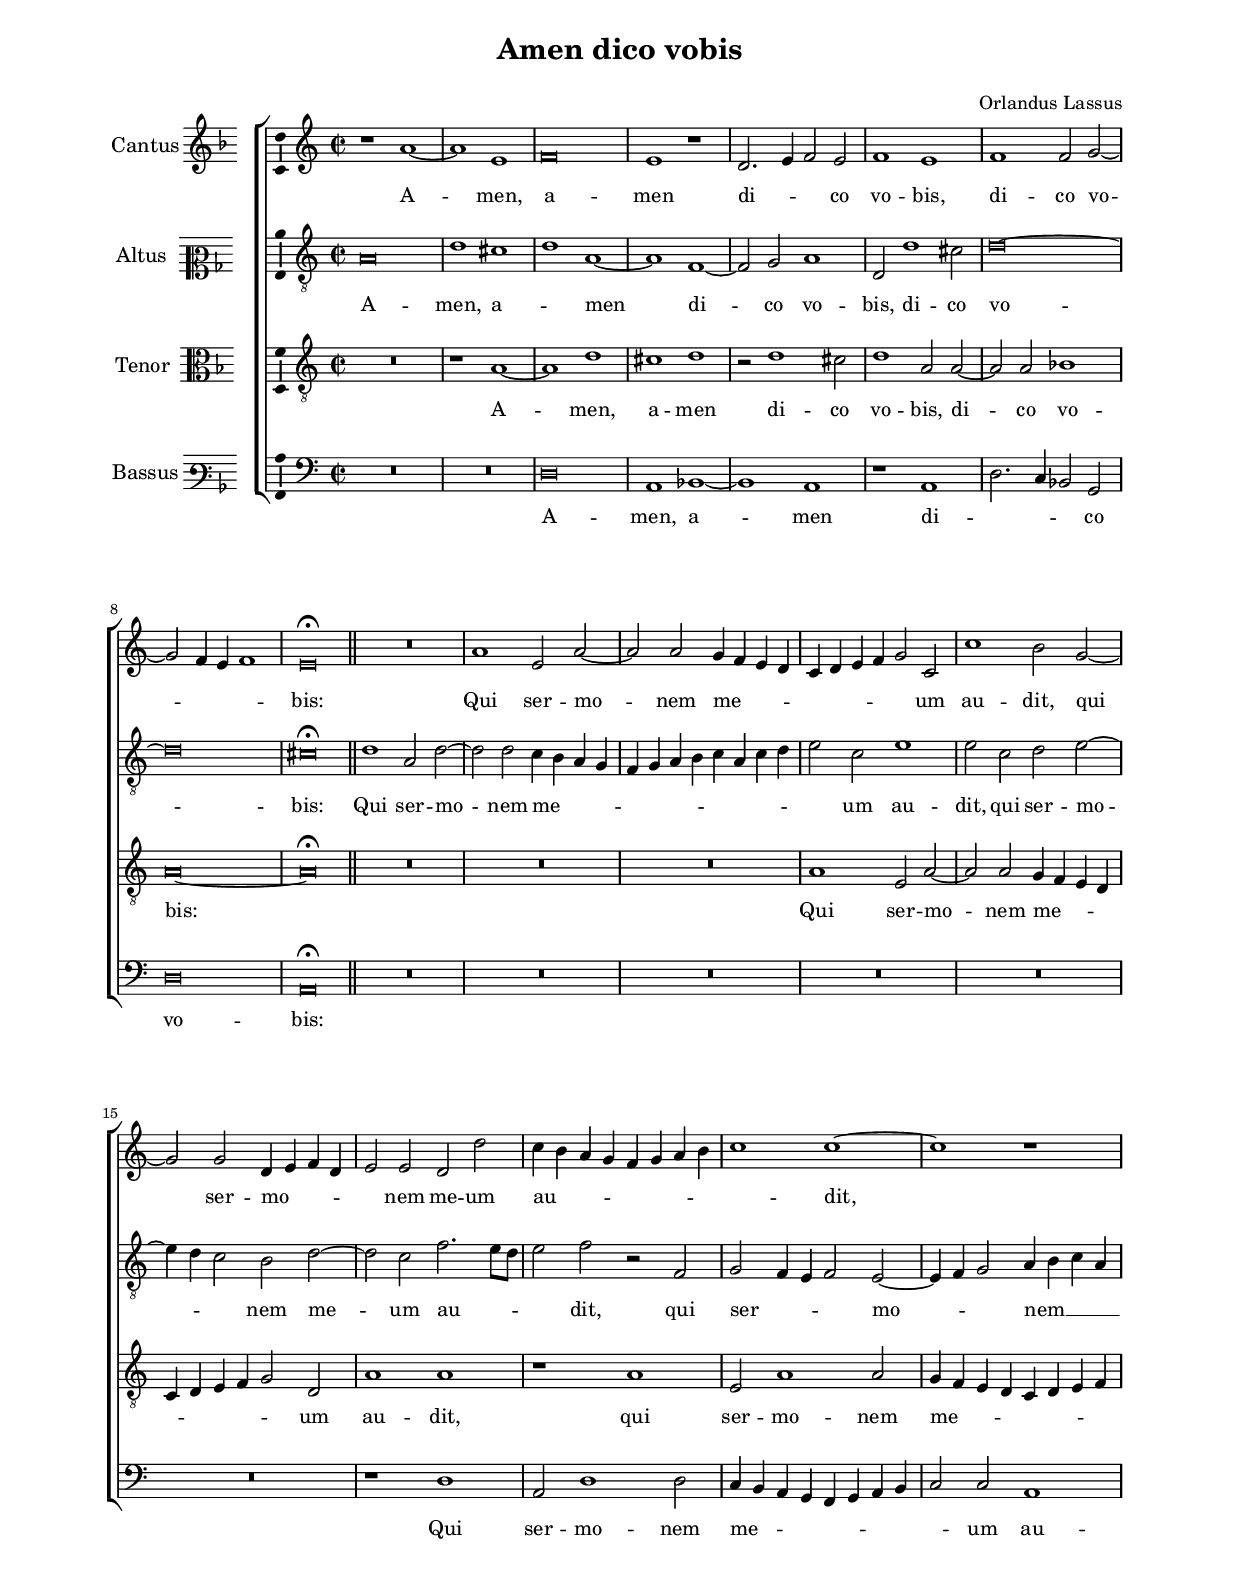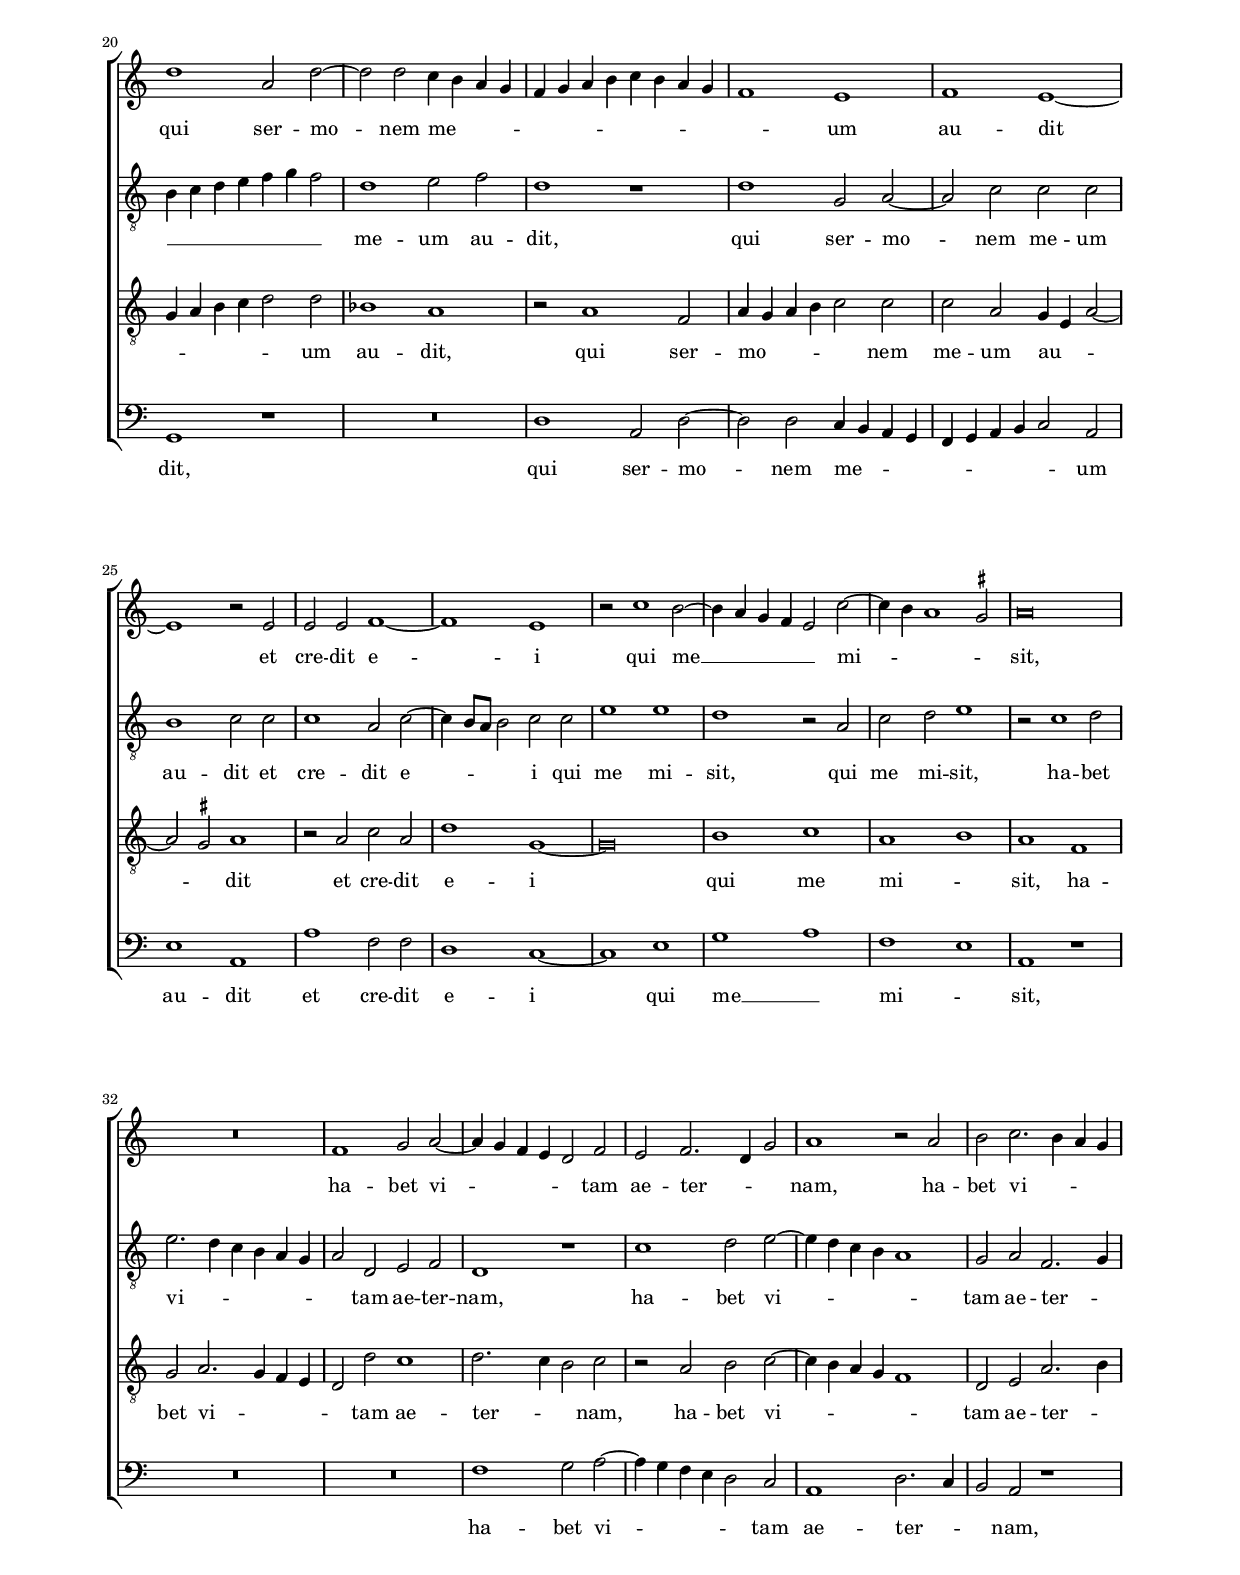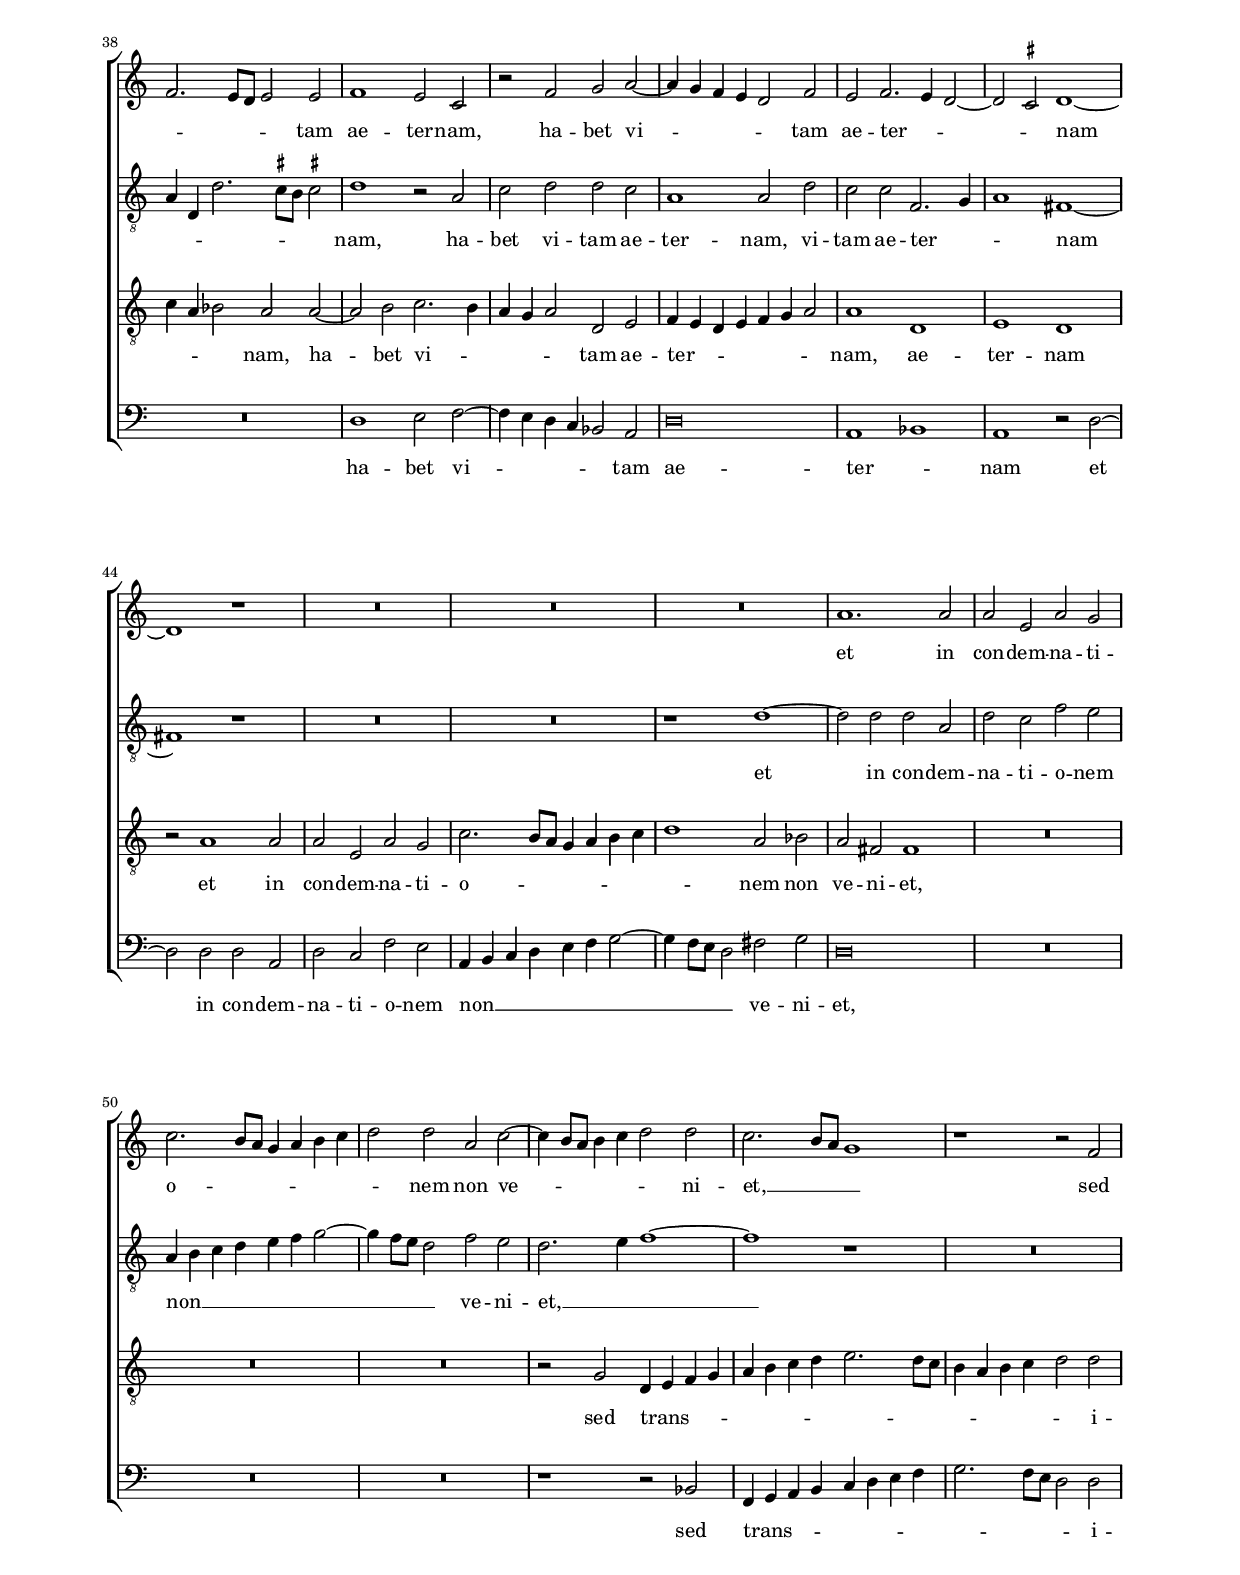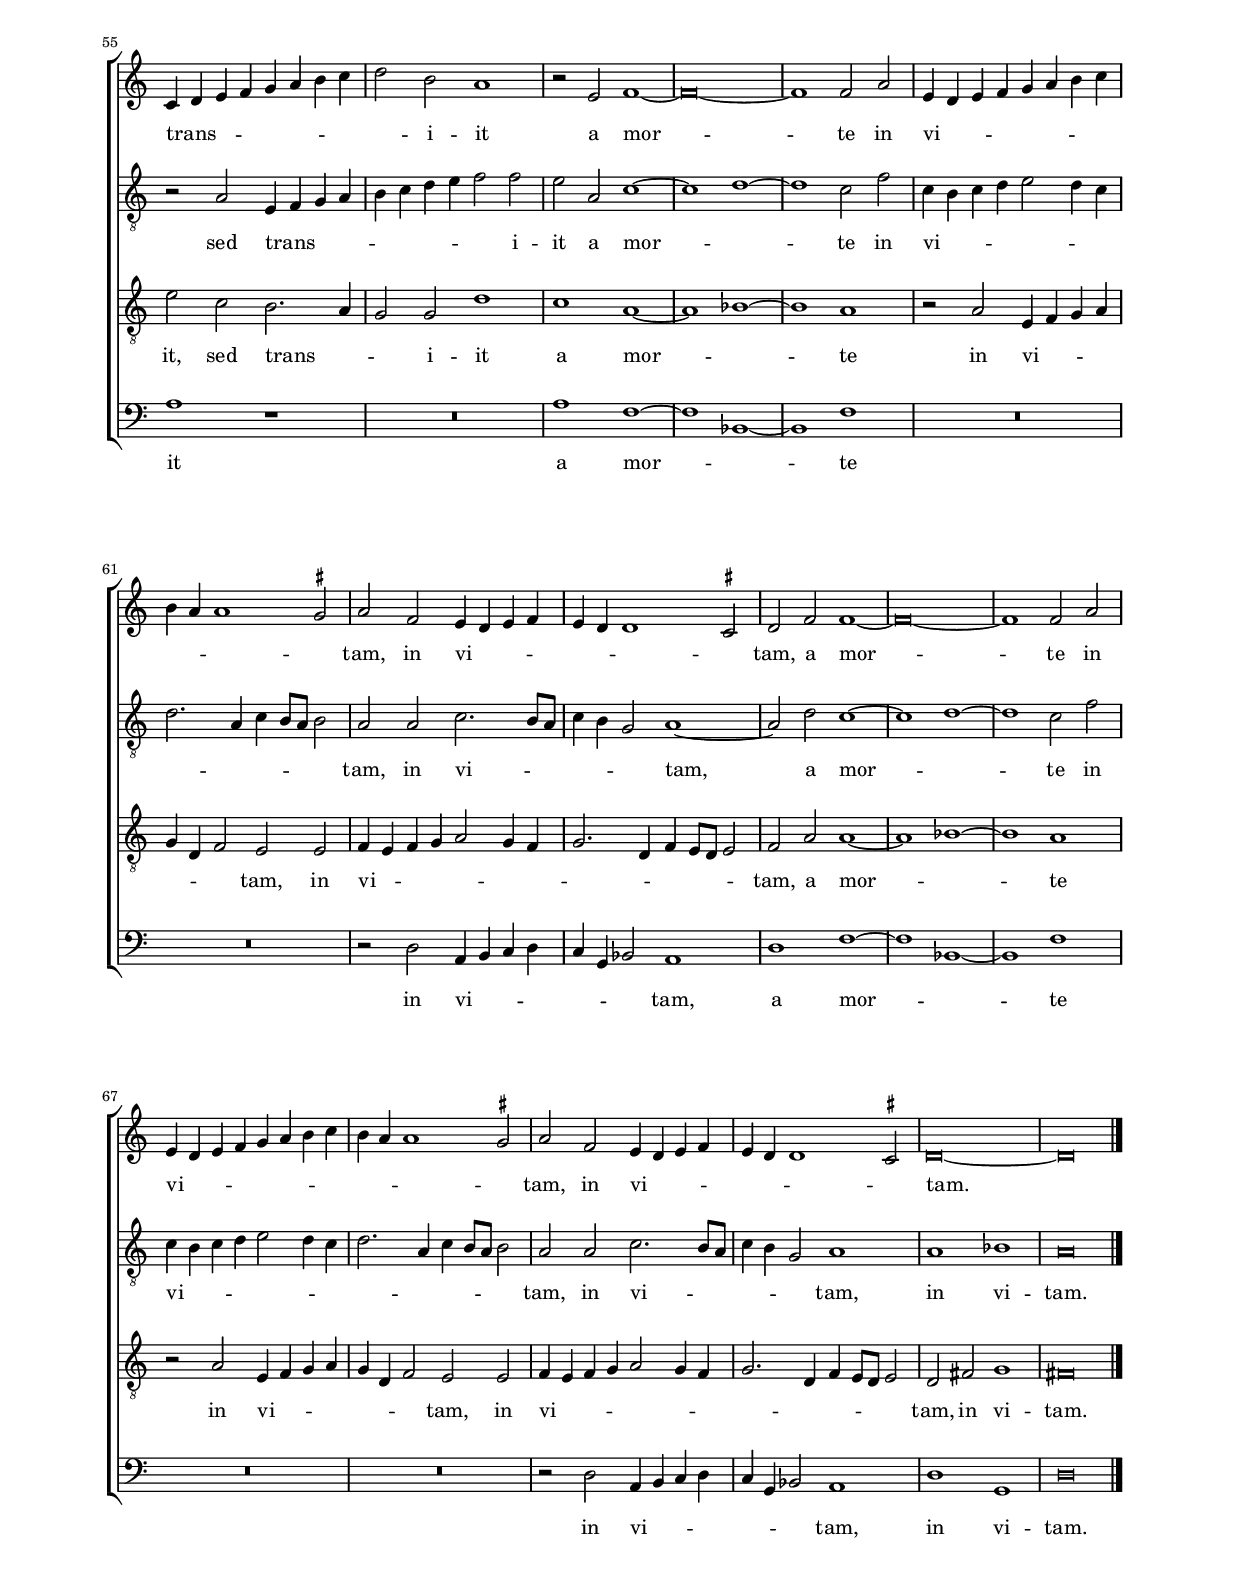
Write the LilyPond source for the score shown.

\header
{
  title="Amen dico vobis"
  composer=\markup { \vspace #2 "Orlandus Lassus" }
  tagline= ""
}

\version "2.20.0"
\include "deutsch.ly"
#(set-global-staff-size 16)
#(ly:set-option 'point-and-click #f)

	
global = {
	\key f \major
	\time 2/2 \set Score.measureLength = #(ly:make-moment 2/1)
	\skip 1*18 \bar "||"
	\skip 1*126 \bar "|."
	}

	ficta = { \once \set suggestAccidentals = ##t }
	
	forget = #(define-music-function (music) (ly:music?) #{
		\accidentalStyle forget
		$music
		\accidentalStyle default
		#})
    
    m = \melisma
    me = \melismaEnd


\paper
	{
	top-margin = 2 \cm
	bottom-margin = 2 \cm
	left-margin = 2 \cm
	right-margin = 2 \cm
	ragged-bottom = ##f
	ragged-last-bottom = ##t
	print-page-number = ##f
	system-system-spacing = #'((basic-distance . 20) (minimum-distance . 14) (padding . 8) (strechability . 50))
	systems-per-page = 3
    page-count = 4
%	min-systems-per-page = 3
	}


incipitcantus = \markup { \score {
	{
	\set Staff.instrumentName = \markup { \fontsize #1 "Cantus" }
	\key f \major
	\clef violin
	s4 \bar ""
	}
	\layout  {
	raggedright = ##t
	indent = 1.2 \cm
	line-width = 1.7\cm
	\context { \Staff \remove Time_signature_engraver }
	\override Staff.Clef.Y-extent = #'(0 . 0)
	}} \hspace #1 }
	
      
incipitaltus = \markup { \score {
	{
	\set Staff.instrumentName = \markup { \fontsize #1 "Altus" }
	\key f \major
	\clef mezzosoprano
	s4 \bar ""
	}
	\layout  {
	raggedright = ##t
	indent = 1.2 \cm
	line-width = 1.7\cm
	\context { \Staff \remove Time_signature_engraver }
	\override Staff.Clef.Y-extent = #'(0 . 0)
	}} \hspace #1 }


incipittenor = \markup { \score {
	{
	\set Staff.instrumentName = \markup { \fontsize #1 "Tenor" }
	\key f \major
	\clef alto
	s4 \bar ""
	}
	\layout  {
	raggedright = ##t
	indent = 1.2 \cm
	line-width = 1.7\cm
	\context { \Staff \remove Time_signature_engraver }
	\override Staff.Clef.Y-extent = #'(0 . 0)
	}} \hspace #1 }


incipitbassus = \markup { \score {
	{
	\set Staff.instrumentName = \markup { \fontsize #1 "Bassus" }
	\key f \major
	\clef varbaritone
	s4 \bar ""
	}
	\layout  {
	raggedright = ##t
	indent = 1.2 \cm
	line-width = 1.7\cm
	\context { \Staff \remove Time_signature_engraver }
	\override Staff.Clef.Y-extent = #'(0 . 0)
	}} \hspace #1 }


cantus =  \relative c''
	{
	r1 d~
	d1 a
	b\breve
	a1 r
%5
	g2. \m a4 b2 \me a |
	b1 a
	b1 b2 c~
	c2 \m b4 a b1 \me 
	a\breve\fermata
%10
	R\breve |
	d1 a2 d~
	d2 d c4 \m b a g
	f4 g a b c2 \me f,
	f'1 e2 c~
%15
	c2 c g4 \m a b g |
	a2 \me a g g'
	f4 \m e d c b c d e
	f1 \me f~
	f1 r
%20
	g1 d2 g~ |
	g2 g f4 \m e d c
	b4 c d e f e d c
	b1 \me a
	b1 a~
%25
	a1 r2 a |
	a2 a b1~
	b1 a
	r2 f'1 e2~
	e4 \m d c b a2 \me f'~
%30
	f4 \m e d1 \ficta cis2 \me |
	d\breve
	R\breve
	b1 c2 d~
	d4 \m c b a g2 \me b
%35
	a2 b2. \m g4 c2 \me |
	d1 r2 d
	e2 f2. \m e4 d c
	b2. a8 g a2 \me a
	b1 a2 f
%40
	r2 b c d~ |
	d4 \m c b a g2 \me b
	a2 b2. \m a4 g2~
	g2 \ficta fis2 \me g1~
	g1 r
%45
	R\breve |
	R\breve
	R\breve
	d'1. d2
	d2 a d c
%50
	f2. \m e8 d c4 d e f |
	g2 \me g d f~
	f4 \m e8 d e4 f g2 \me g
	f2. \m e8 d c1 \me 
	r1 r2 b
%55
	f4 \m g a b c d e f |
	g2 \me e d1
	r2 a b1~
	b\breve~
	b1 b2 d
%60
	a4 \m g a b c d e f |
	e4 d d1 \ficta cis2 \me 
	d2 b a4 \m g a b
	a4 g g1 \ficta fis2 \me 
	g2 b b1~
%65
	b\breve~ |
	b1 b2 d
	a4 \m g a b c d e f
	e4 d d1 \ficta cis2 \me 
	d2 b a4 \m g a b
%70
	a4 g g1 \ficta fis2 \me |
	g\breve~
	g\breve |
	}


altus = \relative c'
    {
	d\breve
	g1 fis \m 
	g1 \me d~
	d1 b~
%5
	b2 c d1 |
	g,2 g'1 fis2
	g\breve~
	g\breve
	fis\breve\fermata
%10
	g1 d2 g~ |
	g2 g f4 \m e d c
	b4 c d e f d f g
	a2 \me f a1
	a2 f g a~
%15
	a4 \m g f2 \me e g~ |
	g2 f b2. \m a8 g
	a2 \me b r b,
	c2 \m b4 a b2 \me a~
	a4 \m b c2 \me d4 \m e f d
%20
	e4 f g a b c b2 \me |
	g1 a2 b
	g1 r
	g1 c,2 d~
	d2 f f f
%25
	e1 f2 f |
	f1 d2 f~
	f4 \m e8 d e2 \me f f
	a1 a
	g1 r2 d
%30
	f2 g a1 |
	r2 f1 g2
	a2. \m g4 f e d c
	d2 \me g, a b
	g1 r
%35
	f'1 g2 a~ |
	a4 \m g f e d1 \me 
	c2 d b2. \m c4
	d4 g, g'2. \ficta fis8 e \ficta fis!2 \me 
	g1 r2 d
%40
	f2 g g f |
	d1 d2 g
	f2 f b,2. \m c4
	d1 \me h~
	h1 r
%45
	R\breve |
	R\breve
	r1 g'~
	g2 g g d
	g2 f b a
%50
	d,4 \m e f g a b c2~ |
	c4 b8 a g2 \me b a
	g2. \m a4 b1~
	b1 \me r
	R\breve
%55
	r2 d, a4 \m b c d
	e4 f g a b2 \me b
	a2 d, f1~
	f1 \m g~
	g1 \me f2 b
%60
	f4 \m e f g a2 g4 f
	g2. d4 f4 e8 d e2 \me 
	d2 d f2. \m e8 d
	f4 e c2 \me d1~
	d2 g f1~
%65
	f1 \m g~ |
	g1 \me f2 b
	f4 \m e f g a2 g4 f
	g2. d4 f e8 d e2 \me 
	d2 d f2. \m e8 d
%70
	f4 e c2 \me d1 |
	d1 es
	d\breve |
	}


tenor = \relative c'
	{
	R\breve
	r1 d~
	d1 g
	fis1 g
%5
	r2 g1 fis2 |
	g1 d2 d~
	d2 d es1
	d\breve~
	d\breve \fermata	
%10
	R\breve |
	R\breve
	R\breve
	d1 a2 d~
	d2 d c4 \m b a g
%15
	f4 g a b c2 \me g |
	d'1 d
	r1 d
	a2 d1 d2
	c4 \m b a g f g a b
%20
	c4 d e f g2 \me g |
	es1 d
	r2 d1 b2
	d4 \m c d e f2 \me f
	f2 d c4 \m a d2~
%25
	d2 \ficta cis \me d1 |
	r2 d f d
	g1 c,~
	c\breve
	e1 f
%30
	d1 \m e \me |
	d1 b
	c2 d2. \m c4 b a
	g2 \me g' f1
	g2. \m f4 e2 \me f
%35
	r2 d e f~ |
	f4 \m e d c b1 \me 
	g2 a d2. \m e4
	f4 d es2 \me d d~
	d2 e f2. \m e4
%40
	d4 c d2 \me g, a |
	b4 \m a g a b c d2 \me 
	d1 g,
	a1 g
	r2 d'1 d2
%45
	d2 a d c |
	f2. \m e8 d c4 d e f
	g1 \me d2 es
	d2 h h1
	R\breve
%50
	R\breve |
	R\breve
	r2 c g4 \m a b c
	d4 e f g a2. g8 f
	e4 d e f g2 \me g
%55
	a2 f e2. \m d4 |
	c2 \me c g'1
	f1 d~
	d1 \m es~ 
	es1 \me d
%60
	r2 d a4 \m b c d |
	c4 g b2 \me a a
	b4 \m a b c d2 c4 b
	c2. g4 b a8 g a2 \me 
	b2 d d1~
%65
	d1 \m es~ |
	es1 \me d
	r2 d a4 \m b c d
	c4 g b2 \me a a
	b4 \m a b c d2 c4 b
%70
	c2. g4 b a8 g a2 \me |
	g2 h c1
	h\breve |
	}


bassus = \relative c
	{
	R\breve
	R\breve
	g'\breve
	d1 es~
%5
	es1 d |
	r1 d \m 
	g2. f4 es2 \me c
	g'\breve
	d\breve\fermata
%10
	R\breve |
	R\breve
	R\breve
	R\breve
	R\breve
%15
	R\breve |
	r1 g
	d2 g1 g2
	f4 \m e d c b c d e
	f2 \me f d1
%20
	c1 r |
	R\breve
	g'1 d2 g~
	g2 g f4 \m e d c
	b4 c d e f2 \me d
%25
	a'1 d, |
	d'1 b2 b
	g1 f~
	f1 a
	c1 \m d \me 
%30
	b1 \m a \me |
	d,1 r
	R\breve
	R\breve
	b'1 c2 d~
%35
	d4 \m c b a g2 \me f |
	d1 g2. \m f4
	e2 \me d r1
	R\breve
	g1 a2 b~
%40
	b4 \m a g f es2 \me d |
	g\breve
	d1 \m es \me 
	d1 r2 g~
	g2 g g d
%45
	g2 f b a |
	d,4 \m e f g a b c2~
	c4 b8 a g2 \me h c
	g\breve
	R\breve
%50
	R\breve |
	R\breve
	r1 r2 es
	b4 \m c d e f g a b
	c2. b8 a g2 \me g
%55
	d'1 r |
	R\breve
	d1 b~
	b1 \m es,~
	es1 \me b'
%60
	R\breve |
	R\breve
	r2 g d4 \m e f g
	f4 c es2 \me d1
	g1 b~
%65
	b1 \m es,~ |
	es1 \me b'
	R\breve
	R\breve
	r2 g d4 \m e f g
%70
	f4 c es2 \me d1 |
	g1 c,
	g'\breve |
	}


lyricscantus = \lyricmode {
	A -- men, a -- men di -- co vo -- bis,
	di -- co vo -- bis:
	Qui ser -- mo -- nem me -- um au -- dit,
	qui ser -- mo -- nem me -- um au -- dit,
	qui ser -- mo -- nem me -- um au -- dit
	et cre -- dit e -- i qui me __ mi -- sit,
	ha -- bet vi -- tam ae -- ter -- nam,
	ha -- bet vi -- tam ae -- ter -- nam,
	ha -- bet vi -- tam ae -- ter -- nam
	et in con -- dem -- na -- ti -- o -- nem non ve -- ni -- et, __
	sed trans -- i -- it a mor -- te in vi -- tam,
	in vi -- tam,
	a mor -- te in vi -- tam,
	in vi -- tam.
	}


lyricsaltus = \lyricmode {
	A -- men, a -- men di -- co vo -- bis,
	di -- co vo -- bis:
	Qui ser -- mo -- nem me -- um au -- dit,
	qui ser -- mo -- nem me -- um au -- dit,
	qui ser -- mo -- nem __ me -- um au -- dit,
	qui ser -- mo -- nem me -- um au -- dit
	et cre -- dit e -- i qui me mi -- sit,
	qui me mi -- sit,
	ha -- bet vi -- tam ae -- ter -- nam,
	ha -- bet vi -- tam ae -- ter -- nam,
	ha -- bet vi -- tam ae -- ter -- nam,
	vi -- tam ae -- ter -- nam
	et in con -- dem -- na -- ti -- o -- nem non __ ve -- ni -- et, __
	sed trans -- i -- it a mor -- te in vi -- tam,
	in vi -- tam,
	a mor -- te in vi -- tam,
	in vi -- tam,
	in vi -- tam.
	}


lyricstenor = \lyricmode {
	A -- men, a -- men di -- co vo -- bis,
	di -- co vo -- bis:
	Qui ser -- mo -- nem me -- um au -- dit,
	qui ser -- mo -- nem me -- um au -- dit,
	qui ser -- mo -- nem me -- um au -- dit
	et cre -- dit e -- i qui me mi -- sit,
	ha -- bet vi -- tam ae -- ter -- nam,
	ha -- bet vi -- tam ae -- ter -- nam,
	ha -- bet vi -- tam ae -- ter -- nam,
	ae -- ter -- nam
	et in con -- dem -- na -- ti -- o -- nem non ve -- ni -- et,
	sed trans -- i -- it,
	sed trans -- i -- it a mor -- te in vi -- tam,
	in vi -- tam,
	a mor -- te in vi -- tam,
	in vi -- tam,
	in vi -- tam.
	}


lyricsbassus = \lyricmode {
	A -- men, a -- men di -- co vo -- bis:
	Qui ser -- mo -- nem me -- um au -- dit,
	qui ser -- mo -- nem me -- um au -- dit
	et cre -- dit e -- i qui me __ mi -- sit,
	ha -- bet vi -- tam ae -- ter -- nam,
	ha -- bet vi -- tam ae -- ter -- nam
	et in con -- dem -- na -- ti -- o -- nem non __ ve -- ni -- et,
	sed trans -- i -- it a mor -- te in vi -- tam,
	a mor -- te in vi -- tam,
	in vi -- tam.
	}


\score
{  
    \transpose f c {
	\new ChoirStaff \with { \override StaffGrouper.staff-staff-spacing.basic-distance = #13 }
	<<

	\new Staff << \global
	\new Voice="v1" {
		\set Staff.instrumentName=\incipitcantus
		\set Staff.midiInstrument = "reed organ"
		\clef "treble"
		\cantus }
	\new Lyrics \lyricsto "v1" {\lyricscantus }
	>>


	\new Staff << \global
	\new Voice="v2" {
		\set Staff.instrumentName=\incipitaltus
		\set Staff.midiInstrument = "reed organ"
		\clef "G_8" 
		\altus}
	\new Lyrics \lyricsto "v2" {\lyricsaltus }
	>>


	\new Staff << \global
	\new Voice="v3" {
		\set Staff.instrumentName=\incipittenor
		\set Staff.midiInstrument = "reed organ"
		\clef "G_8"
		\tenor }
	\new Lyrics \lyricsto "v3" {\lyricstenor }
	>>


	\new Staff << \global
	\new Voice="v4" {
		\set Staff.instrumentName=\incipitbassus
		\set Staff.midiInstrument = "reed organ"
		\clef "bass" 
		\bassus }
	\new Lyrics \lyricsto "v4" {\lyricsbassus}
	>>

	>>
	} % transpose

	\layout
	{
	indent = 2.5 \cm
	\context { \Lyrics \override VerticalAxisGroup.nonstaff-relatedstaff-spacing.padding = #2 }
	\context { \Staff \override TimeSignature.break-visibility = #end-of-line-invisible }
    \context { \Staff \consists "Ambitus_engraver" }
%	\context { \Staff \override InstrumentName.X-offset = #'-25 }
	\context { \Score \override BarNumber.padding = #2 }
	\context { \Voice \override NoteHead.style = #'baroque }
	}

\midi
	{
    	\tempo 2 = 90
	}
	
}


% EOF